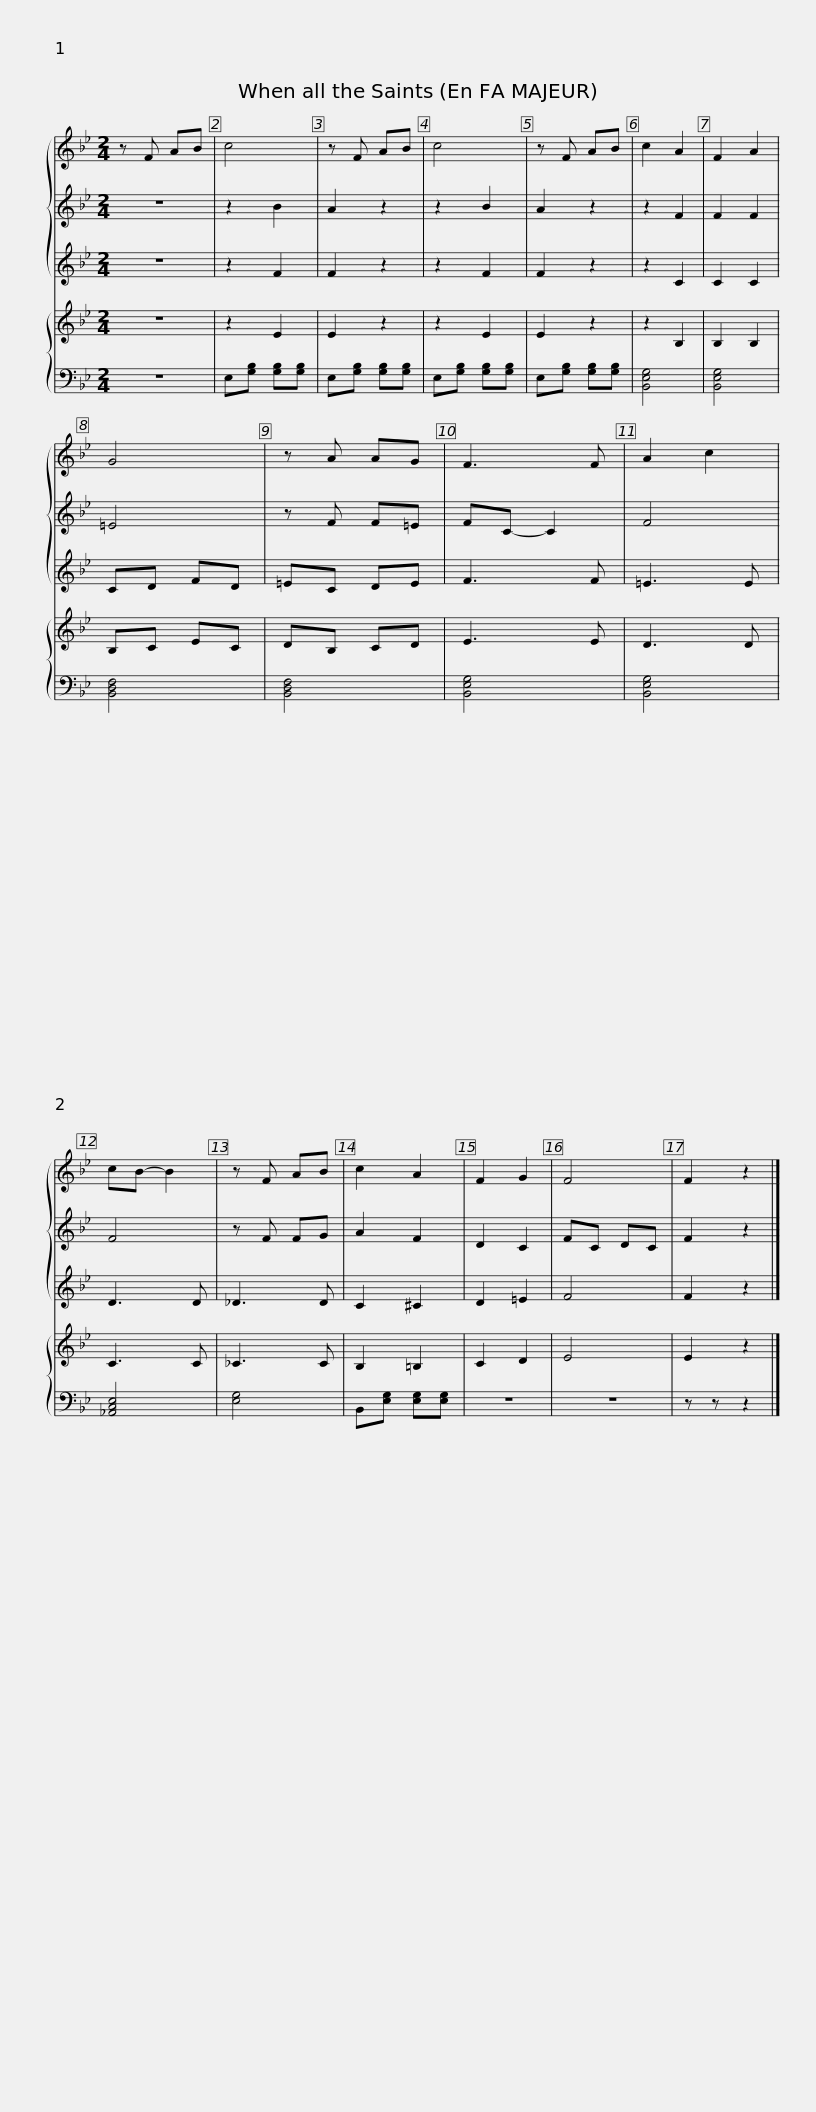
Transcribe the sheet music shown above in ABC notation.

X:1
%%score { 1 | 2 | 3 } { 4 | 5 }
L:1/8
M:2/4
I:linebreak $
K:Bb
V:1 treble transpose=-2
V:2 treble transpose="-2 "
V:3 treble transpose="-2 "
V:4 treble
V:5 bass
V:1
[K:Bb] z F AB | c4 | z F AB | c4 | z F AB | %5
 c2 A2 | F2 A2 | G4 |$ z A AG | F3 F | %10
 A2 c2 | cB- B2 | z F AB | c2 A2 | F2 G2 | %15
 F4 |$ F2 z2 |] %17
V:2
[K:Bb] z4 | z2 B2 | A2 z2 | z2 B2 | A2 z2 | %5
 z2 F2 | F2 F2 | =E4 |$ z F F=E | FC- C2 | %10
 F4 | F4 | z F FG | A2 F2 | D2 C2 | %15
 FC DC |$ F2 z2 |] %17
V:3
[K:Bb] z4 | z2 F2 | F2 z2 | z2 F2 | F2 z2 | %5
 z2 C2 | C2 C2 | CD FD |$ =EC DE | F3 F | %10
 =E3 E | D3 D | _D3 D | C2 ^C2 | D2 =E2 | %15
 F4 |$ F2 z2 |] %17
V:4
 z4 | z2 E2 | E2 z2 | z2 E2 | E2 z2 | %5
 z2 B,2 | B,2 B,2 | B,C EC |$ DB, CD | E3 E | %10
 D3 D | C3 C | _C3 C | B,2 =B,2 | C2 D2 | %15
 E4 |$ E2 z2 |] %17
V:5
 z4 | E,[G,B,] [G,B,][G,B,] | E,[G,B,] [G,B,][G,B,] | E,[G,B,] [G,B,][G,B,] | E,[G,B,] [G,B,][G,B,] | %5
 [B,,E,G,]4 | [B,,E,G,]4 | [B,,D,F,]4 |$ [B,,D,F,]4 | [B,,E,G,]4 | %10
 [B,,E,G,]4 | [_A,,C,E,]4 | [E,G,]4 | B,,[E,G,] [E,G,][E,G,] | z4 | %15
 z4 |$ z z z2 |] %17
